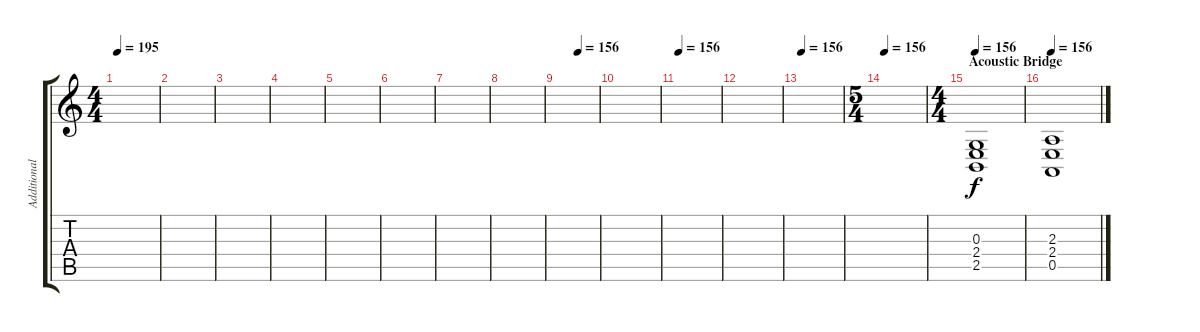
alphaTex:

\track ("Additional Synth" "Additional") {instrument synthstrings1}
\staff {score tabs}
\tuning (E4 B3 G3 D3 A2 E2) {hide}
\ts (4 4)
\tempo 195
\clef g2
\ks c
|
|
|
|
|
|
|
|
\tempo (156 0.5)
|
|
\tempo 156
|
|
\tempo 156
|
\ts (5 4)
\tempo 156
|
\ts (4 4)
\section ("" "Acoustic Bridge")
\tempo 156
(0.3 2.4 2.5).1 |
\tempo 156
(2.3 2.4 0.5).1
